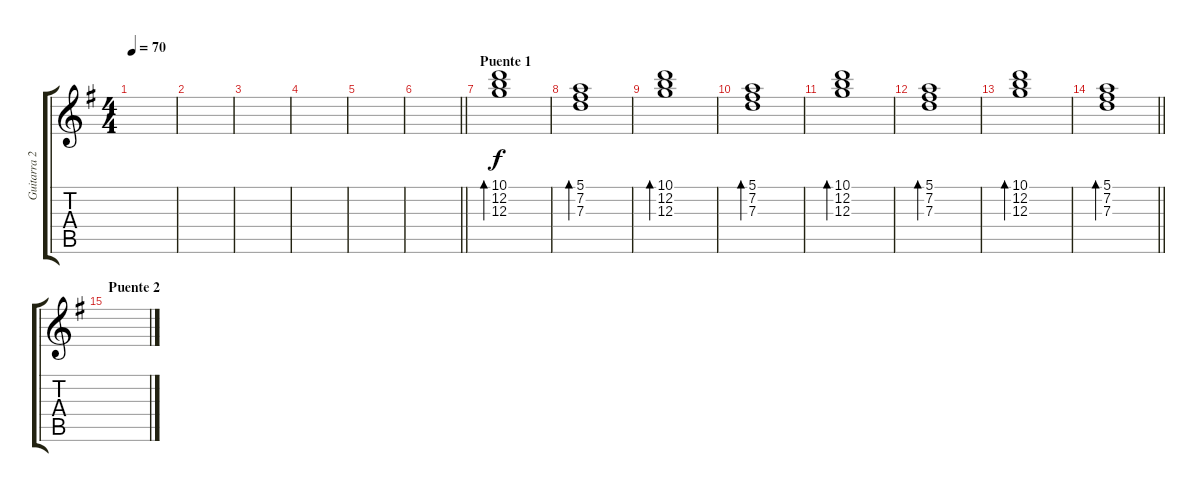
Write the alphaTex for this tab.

\track ("Guitarra 2" "Guitarra 2") {instrument electricguitarjazz}
\staff {score tabs}
\tuning (E4 B3 G3 D3 A2 E2) {hide}
\ts (4 4)
\tempo 70
\clef g2
\ks g
|
|
|
|
|
\barLineRight lightlight
|
\section ("" "Puente 1")
(10.1 12.2 12.3).1{bd 240} |
(5.1 7.2 7.3).1{bd 240} |
(10.1 12.2 12.3).1{bd 240} |
(5.1 7.2 7.3).1{bd 240} |
(10.1 12.2 12.3).1{bd 240} |
(5.1 7.2 7.3).1{bd 240} |
(10.1 12.2 12.3).1{bd 240} |
\barLineRight lightlight
(5.1 7.2 7.3).1{bd 240} |
\section ("" "Puente 2")
